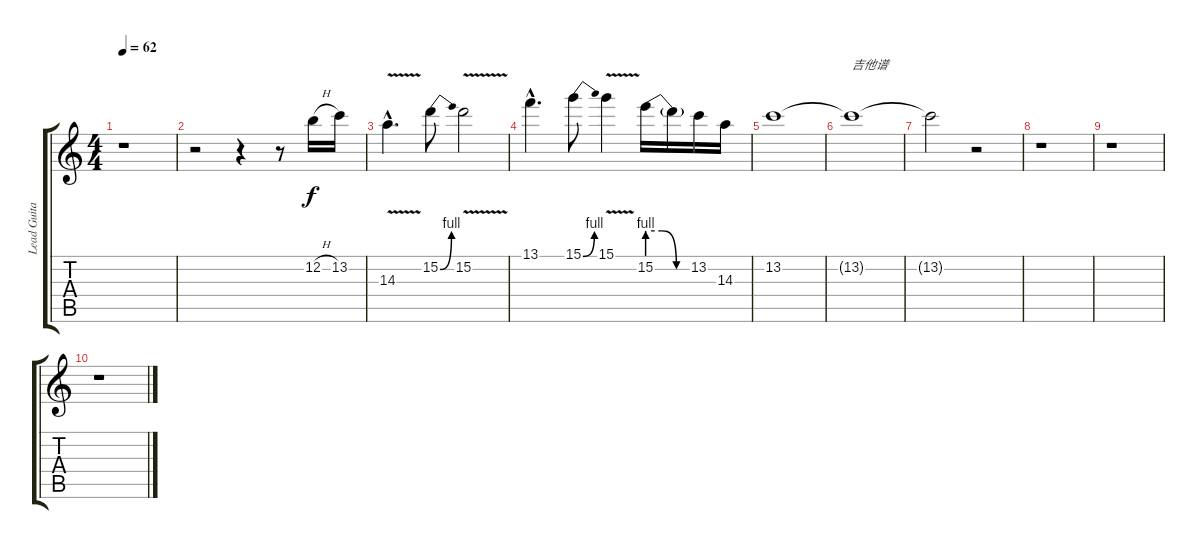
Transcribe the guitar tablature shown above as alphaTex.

\track ("Lead Guitar: Slash" "Lead Guita") {instrument distortionguitar}
\staff {score tabs}
\tuning (E4 B3 G3 D3 A2 E2) {hide}
\ts (4 4)
\tempo 62
\clef g2
\ks c
r.1{dy f} |
r.2 r.4 r.8 12.2{h}.16 13.2.16 |
14.3{v hac}.4{d} 15.2{be (bend 0 0 60 4)}.8 15.2{v}.2 |
13.1{hac}.4{d} 15.1{be (bend 0 0 60 4)}.8 15.1{v}.4 15.2{be (custom 0 4 20 4 40 0 60 0)}.16 15.2{t}.16 13.2.16 14.3.16 |
13.2.1 |
13.2{t}.1{txt "吉他谱"} |
13.2{t}.2 r.2 |
r.1 |
r.1 |
r.1
